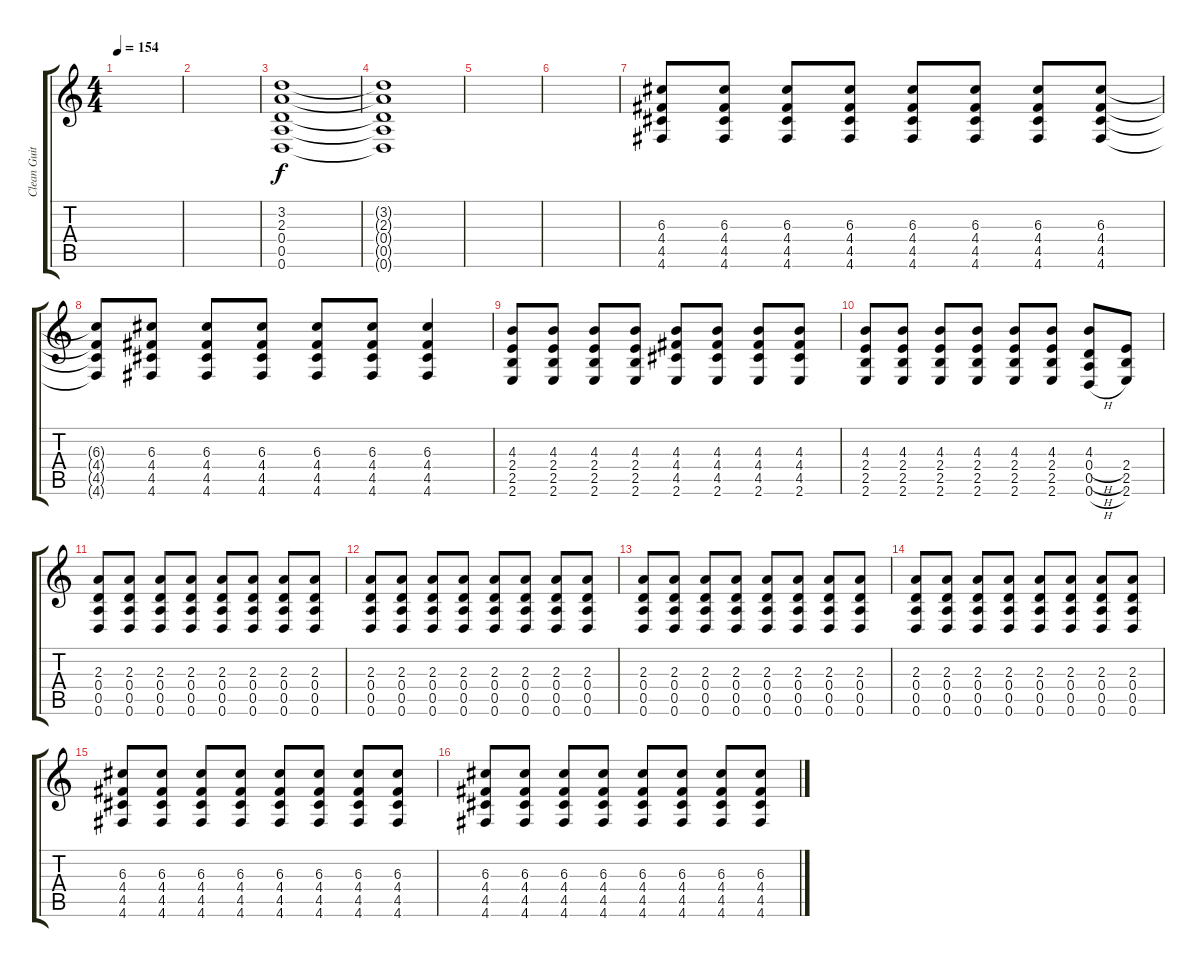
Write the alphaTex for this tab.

\track ("Clean Guitar" "Clean Guit") {instrument electricguitarclean}
\staff {score tabs}
\tuning (E4 B3 G3 D3 A2 D2) {hide}
\ts (4 4)
\tempo 154
\clef g2
\ks c
|
|
(3.2 2.3 0.4 0.5 0.6).1 |
(3.2{t} 2.3{t} 0.4{t} 0.5{t} 0.6{t}).1 |
|
|
(6.3 4.4 4.5 4.6).8 (6.3 4.4 4.5 4.6).8 (6.3 4.4 4.5 4.6).8 (6.3 4.4 4.5 4.6).8 (6.3 4.4 4.5 4.6).8 (6.3 4.4 4.5 4.6).8 (6.3 4.4 4.5 4.6).8 (6.3 4.4 4.5 4.6).8 |
(6.3{t} 4.4{t} 4.5{t} 4.6{t}).8 (6.3 4.4 4.5 4.6).8 (6.3 4.4 4.5 4.6).8 (6.3 4.4 4.5 4.6).8 (6.3 4.4 4.5 4.6).8 (6.3 4.4 4.5 4.6).8 (6.3 4.4 4.5 4.6).4 |
(4.3 2.4 2.5 2.6).8 (4.3 2.4 2.5 2.6).8 (4.3 2.4 2.5 2.6).8 (4.3 2.4 2.5 2.6).8 (4.3 4.4 4.5 2.6).8 (4.3 4.4 4.5 2.6).8 (4.3 4.4 4.5 2.6).8 (4.3 4.4 4.5 2.6).8 |
(4.3 2.4 2.5 2.6).8 (4.3 2.4 2.5 2.6).8 (4.3 2.4 2.5 2.6).8 (4.3 2.4 2.5 2.6).8 (4.3 2.4 2.5 2.6).8 (4.3 2.4 2.5 2.6).8 (4.3 0.4{h} 0.5{h} 0.6{h}).8 (2.4 2.5 2.6).8 |
(2.3 0.4 0.5 0.6).8 (2.3 0.4 0.5 0.6).8 (2.3 0.4 0.5 0.6).8 (2.3 0.4 0.5 0.6).8 (2.3 0.4 0.5 0.6).8 (2.3 0.4 0.5 0.6).8 (2.3 0.4 0.5 0.6).8 (2.3 0.4 0.5 0.6).8 |
(2.3 0.4 0.5 0.6).8 (2.3 0.4 0.5 0.6).8 (2.3 0.4 0.5 0.6).8 (2.3 0.4 0.5 0.6).8 (2.3 0.4 0.5 0.6).8 (2.3 0.4 0.5 0.6).8 (2.3 0.4 0.5 0.6).8 (2.3 0.4 0.5 0.6).8 |
(2.3 0.4 0.5 0.6).8 (2.3 0.4 0.5 0.6).8 (2.3 0.4 0.5 0.6).8 (2.3 0.4 0.5 0.6).8 (2.3 0.4 0.5 0.6).8 (2.3 0.4 0.5 0.6).8 (2.3 0.4 0.5 0.6).8 (2.3 0.4 0.5 0.6).8 |
(2.3 0.4 0.5 0.6).8 (2.3 0.4 0.5 0.6).8 (2.3 0.4 0.5 0.6).8 (2.3 0.4 0.5 0.6).8 (2.3 0.4 0.5 0.6).8 (2.3 0.4 0.5 0.6).8 (2.3 0.4 0.5 0.6).8 (2.3 0.4 0.5 0.6).8 |
(6.3 4.4 4.5 4.6).8 (6.3 4.4 4.5 4.6).8 (6.3 4.4 4.5 4.6).8 (6.3 4.4 4.5 4.6).8 (6.3 4.4 4.5 4.6).8 (6.3 4.4 4.5 4.6).8 (6.3 4.4 4.5 4.6).8 (6.3 4.4 4.5 4.6).8 |
(6.3 4.4 4.5 4.6).8 (6.3 4.4 4.5 4.6).8 (6.3 4.4 4.5 4.6).8 (6.3 4.4 4.5 4.6).8 (6.3 4.4 4.5 4.6).8 (6.3 4.4 4.5 4.6).8 (6.3 4.4 4.5 4.6).8 (6.3 4.4 4.5 4.6).8
